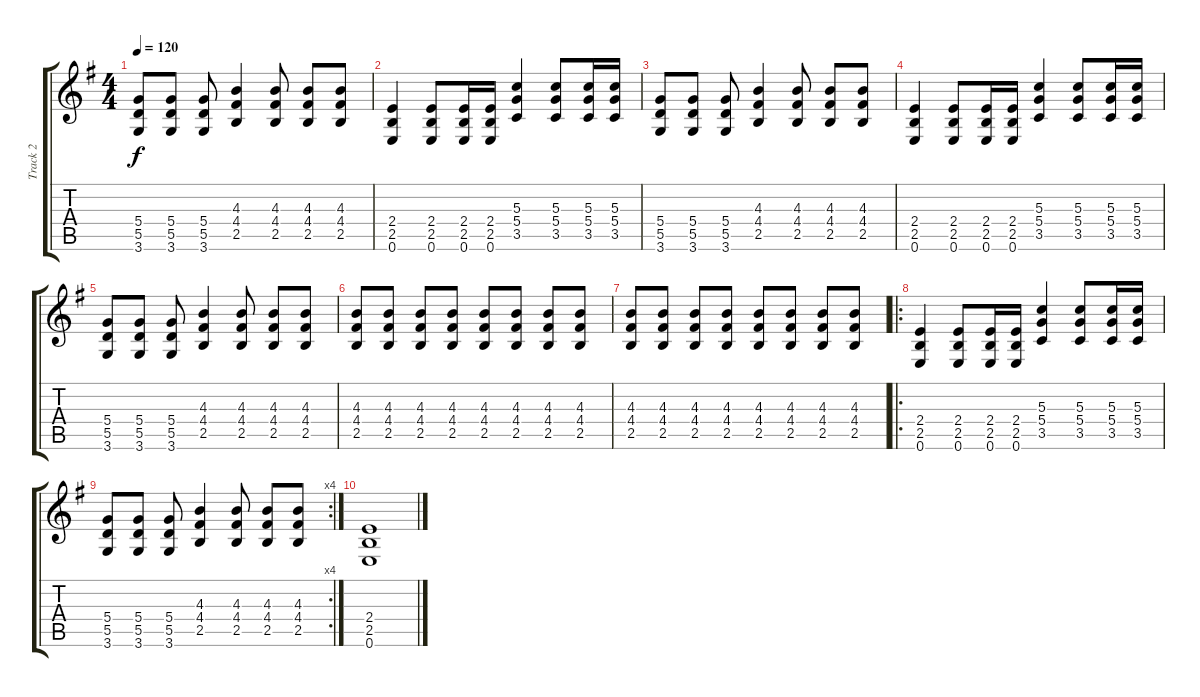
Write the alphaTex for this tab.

\track ("Track 2" "Track 2") {instrument distortionguitar}
\staff {score tabs}
\tuning (E4 B3 G3 D3 A2 E2) {hide}
\ts (4 4)
\tempo 120
\clef g2
\ks eminor
(5.4 5.5 3.6).8{dy f} (5.4 5.5 3.6).8 (5.4 5.5 3.6).8 (4.3 4.4 2.5).4 (4.3 4.4 2.5).8 (4.3 4.4 2.5).8 (4.3 4.4 2.5).8 |
(2.4 2.5 0.6).4 (2.4 2.5 0.6).8 (2.4 2.5 0.6).16 (2.4 2.5 0.6).16 (5.3 5.4 3.5).4 (5.3 5.4 3.5).8 (5.3 5.4 3.5).16 (5.3 5.4 3.5).16 |
(5.4 5.5 3.6).8 (5.4 5.5 3.6).8 (5.4 5.5 3.6).8 (4.3 4.4 2.5).4 (4.3 4.4 2.5).8 (4.3 4.4 2.5).8 (4.3 4.4 2.5).8 |
(2.4 2.5 0.6).4 (2.4 2.5 0.6).8 (2.4 2.5 0.6).16 (2.4 2.5 0.6).16 (5.3 5.4 3.5).4 (5.3 5.4 3.5).8 (5.3 5.4 3.5).16 (5.3 5.4 3.5).16 |
(5.4 5.5 3.6).8 (5.4 5.5 3.6).8 (5.4 5.5 3.6).8 (4.3 4.4 2.5).4 (4.3 4.4 2.5).8 (4.3 4.4 2.5).8 (4.3 4.4 2.5).8 |
(4.3 4.4 2.5).8 (4.3 4.4 2.5).8 (4.3 4.4 2.5).8 (4.3 4.4 2.5).8 (4.3 4.4 2.5).8 (4.3 4.4 2.5).8 (4.3 4.4 2.5).8 (4.3 4.4 2.5).8 |
(4.3 4.4 2.5).8 (4.3 4.4 2.5).8 (4.3 4.4 2.5).8 (4.3 4.4 2.5).8 (4.3 4.4 2.5).8 (4.3 4.4 2.5).8 (4.3 4.4 2.5).8 (4.3 4.4 2.5).8 |
\ro
(2.4 2.5 0.6).4 (2.4 2.5 0.6).8 (2.4 2.5 0.6).16 (2.4 2.5 0.6).16 (5.3 5.4 3.5).4 (5.3 5.4 3.5).8 (5.3 5.4 3.5).16 (5.3 5.4 3.5).16 |
\rc 4
(5.4 5.5 3.6).8 (5.4 5.5 3.6).8 (5.4 5.5 3.6).8 (4.3 4.4 2.5).4 (4.3 4.4 2.5).8 (4.3 4.4 2.5).8 (4.3 4.4 2.5).8 |
(2.4 2.5 0.6).1
